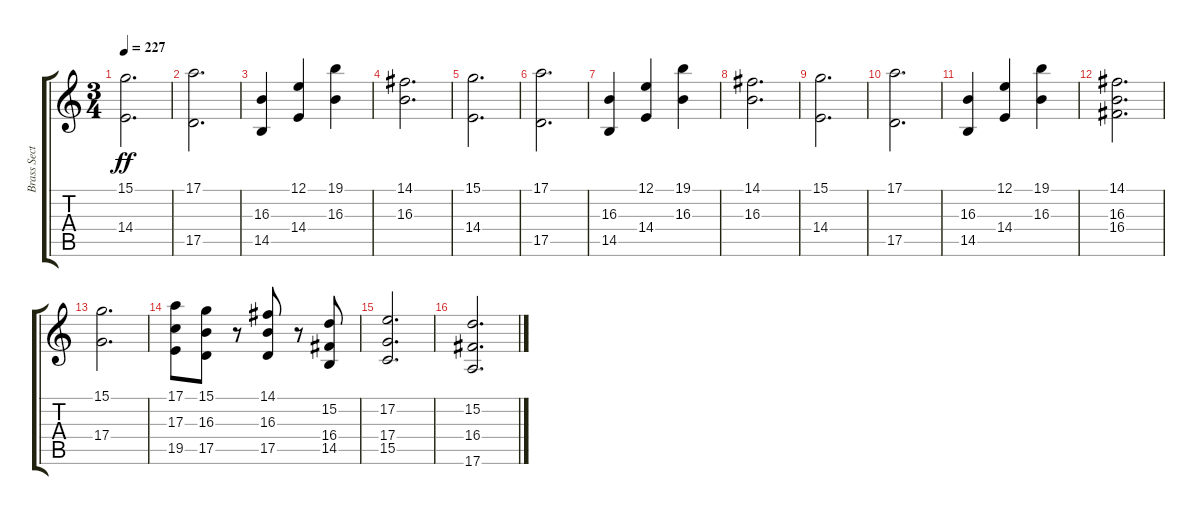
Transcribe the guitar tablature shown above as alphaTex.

\track ("Brass Section" "Brass Sect") {instrument brasssection}
\staff {score tabs}
\tuning (E4 B3 G3 D3 A2 E2) {hide}
\ts (3 4)
\tempo 227
\clef g2
\ks c
(15.1 14.4).2{d dy ff} |
(17.1 17.5).2{d} |
(16.3 14.5).4 (12.1 14.4).4 (19.1 16.3).4 |
(14.1 16.3).2{d} |
(15.1 14.4).2{d} |
(17.1 17.5).2{d} |
(16.3 14.5).4 (12.1 14.4).4 (19.1 16.3).4 |
(14.1 16.3).2{d} |
(15.1 14.4).2{d} |
(17.1 17.5).2{d} |
(16.3 14.5).4 (12.1 14.4).4 (19.1 16.3).4 |
(14.1 16.3 16.4).2{d} |
(15.1 17.4).2{d} |
(17.1 17.3 19.5).8 (15.1 16.3 17.5).8 r.8 (14.1 16.3 17.5).8 r.8 (15.2 16.4 14.5).8 |
(17.2 17.4 15.5).2{d} |
(15.2 16.4 17.6).2{d}
